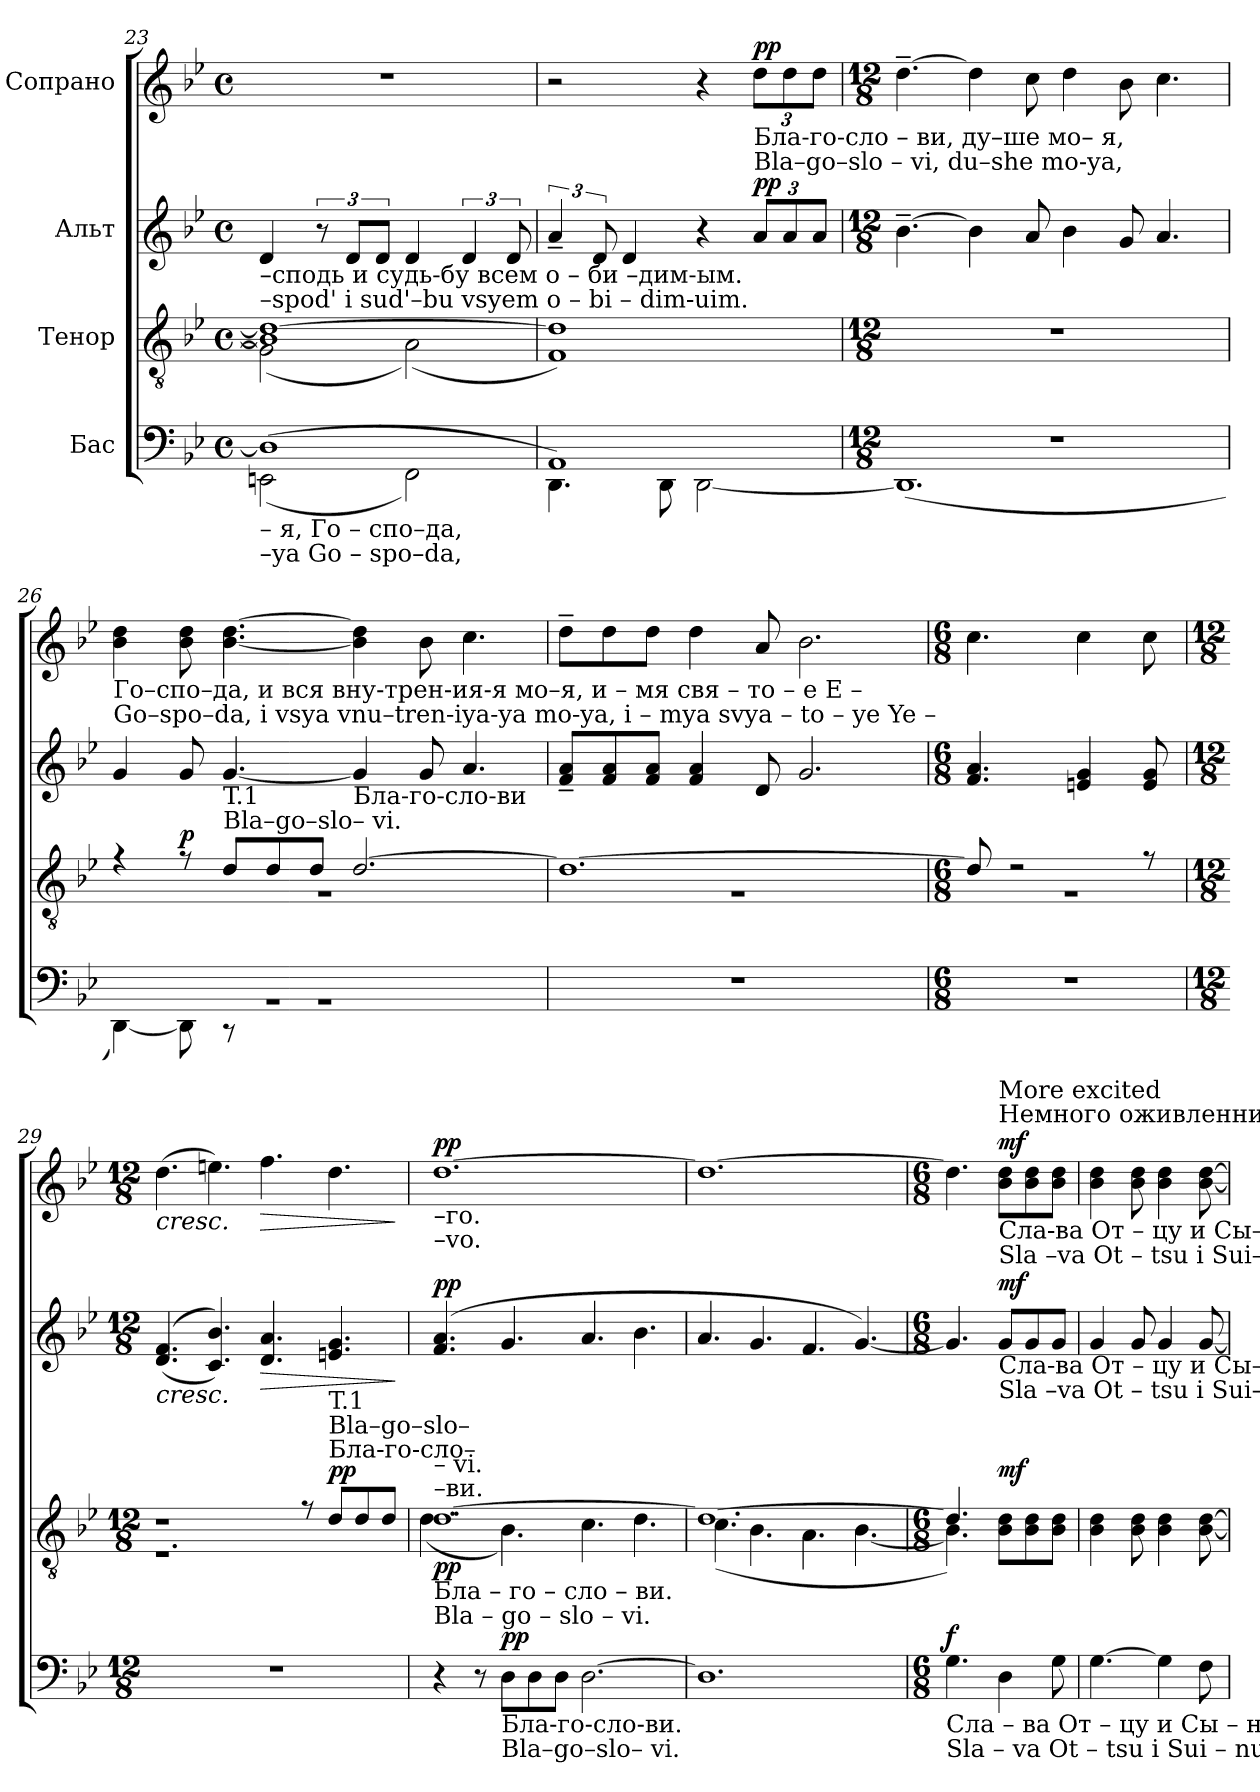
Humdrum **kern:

**kern	**dynam	**kern	**dynam	**kern	**dynam	**kern	**dynam
*part4	*part4	*part3	*part3	*part2	*part2	*part1	*part1
*staff4	*staff4	*staff3	*staff3	*staff2	*staff2	*staff1	*staff1
*I"Бас	*	*I"Тенор	*	*I"Альт	*	*I"Сопрано	*
!!LO:PB:g=z
*clefF4	*	*clefGv2	*	*clefG2	*	*clefG2	*
*k[b-e-]	*	*k[b-e-]	*	*k[b-e-]	*	*k[b-e-]	*
*M4/4	*	*M4/4	*	*M4/4	*	*M4/4	*
*met(c)	*	*met(c)	*	*met(c)	*	*met(c)	*
=23	=23	=23	=23	=23	=23	=23	=23
*^	*	*^	*	*	*	*	*
!	!	!	!	!	!	!LO:TX:b:t=–сподь         и судь-бу     всем   о  –  би –дим-ым.	!	!	!
!	!	!	!	!	!	!LO:TX:b:t=–spod'           i   sud'–bu   vsyem o  –  bi – dim-uim.	!	!	!
!LO:TX:b:t=– я,                                                                    Го          –          спо–да,	!	!	!	!	!	!	!	!	!
!LO:TX:b:t=–ya                                                                  Go           –         spo–da,	!	!	!	!	!	!	!	!	!
(1D]	(>2EEn\	.	1B-] 1d_	(2G\]	.	4d/	.	1r	.
.	.	.	.	.	.	12r	.	.	.
.	.	.	.	.	.	12d/L	.	.	.
.	.	.	.	.	.	12d/J	.	.	.
.	2FF\)	.	.	(2A\)	.	4d/	.	.	.
.	.	.	.	.	.	6d/	.	.	.
.	.	.	.	.	.	12d/	.	.	.
=24	=24	=24	=24	=24	=24	=24	=24	=24	=24
1AA)	4.DD\	.	1d]	1F)	.	6a~/	.	2r	.
.	.	.	.	.	.	12d/	.	.	.
.	.	.	.	.	.	4d/	.	.	.
.	8DD\	.	.	.	.	.	.	.	.
.	[2DD\	.	.	.	.	4r	.	4r	.
!	!	!	!	!	!	!	!	!LO:TX:b:t=Бла-го-сло     –     ви,                        ду–ше        мо– я,	!
!	!	!	!	!	!	!	!	!LO:TX:b:t=Bla–go–slo       –     vi,                        du–she       mo-ya,	!
!	!	!	!	!	!	!	!LO:DY:a	!	!LO:DY:a
.	.	.	.	.	.	12a/L	pp	12dd\L	pp
.	.	.	.	.	.	12a/	.	12dd\	.
.	.	.	.	.	.	12a/J	.	12dd\J	.
*	*	*	*v	*v	*	*	*	*	*
=25	=25	=25	=25	=25	=25	=25	=25	=25
*M12/8	*	*	*M12/8	*	*M12/8	*	*M12/8	*
1.r	(1.DD]	.	1.r	.	[4.b-~\	.	[4.dd~\	.
.	.	.	.	.	4b-\]	.	4dd\]	.
.	.	.	.	.	8a/	.	8cc\	.
.	.	.	.	.	4b-\	.	4dd\	.
.	.	.	.	.	8g/	.	8b-\	.
.	.	.	.	.	4.a/	.	4.cc\	.
!!LO:LB:g=z
=26	=26	=26	=26	=26	=26	=26	=26	=26
*	*	*	*^	*	*	*	*	*
!	!	!	!	!	!	!	!	!LO:TX:b:t=Го–спо–да,                        и    вся      вну-трен-ия-я   мо–я,                    и   –  мя   свя      –     то        –       е              Е  –	!
!	!	!	!	!	!	!	!	!LO:TX:b:t=Go–spo–da,                        i    vsya   vnu–tren-iya-ya  mo-ya,                  i   – mya  svya    –      to        –      ye           Ye –	!
1.rBB	[4DD\)	.	4r	1.r	.	4g/	.	4b-\ 4dd\	.
!	!	!	!	!	!LO:DY:a	!	!	!	!
.	8DD\]	.	8r	.	p	8g/	.	8b-\ 8dd\	.
!	!	!	!LO:TX:a:t=Bla–go–slo– vi.	!	!	!	!	!	!
!	!	!	!LO:TX:a:t=T.1	!	!	!	!	!	!
.	8r	.	8d/L	.	.	[4.g/	.	[4.b-\ [4.dd\	.
.	1rBB	.	8d/	.	.	.	.	.	.
.	.	.	8d/J	.	.	.	.	.	.
!	!	!	!LO:TX:a:t=Бла-го-сло-ви	!	!	!	!	!	!
.	.	.	[2.d/	.	.	4g/]	.	4b-\] 4dd\]	.
.	.	.	.	.	.	8g/	.	8b-\	.
.	.	.	.	.	.	4.a/	.	4.cc\	.
*v	*v	*	*	*	*	*	*	*	*
=27	=27	=27	=27	=27	=27	=27	=27	=27
1.r	.	1.d_	1.r	.	8f~/ 8a~/L	.	8dd~\L	.
.	.	.	.	.	8f/ 8a/	.	8dd\	.
.	.	.	.	.	8f/ 8a/J	.	8dd\J	.
.	.	.	.	.	4f/ 4a/	.	4dd\	.
.	.	.	.	.	8d/	.	8a/	.
.	.	.	.	.	2.g/	.	2.b-\	.
=28	=28	=28	=28	=28	=28	=28	=28	=28
*M6/8	*	*M6/8	*	*	*M6/8	*	*M6/8	*
2.r	.	8d/]	2.r	.	4.f/ 4.a/	.	4.cc\	.
.	.	2r	.	.	.	.	.	.
.	.	.	.	.	4en/ 4g/	.	4cc\	.
.	.	8r	.	.	8e/ 8g/	.	8cc\	.
=29	=29	=29	=29	=29	=29	=29	=29	=29
*M12/8	*	*M12/8	*	*	*M12/8	*	*M12/8	*
!	!	!	!	!	!	!LO:HP:b	!	!LO:HP:b
1.r	.	1r	1.r	.	(>(4.d/ 4.f/	<	(4.dd\	<
.	.	.	.	.	4.c/ 4.b-/))	.	4.een\)	.
!	!	!	!	!	!	!LO:HP:b	!	!LO:HP:b
.	.	.	.	.	4.d/ 4.a/	>	4.ff\	>
.	.	8r	.	.	.	.	.	.
!	!	!LO:TX:a:t=Бла-го-сло–	!	!	!	!	!	!
!	!	!LO:TX:a:t=Bla–go–slo–	!	!	!	!	!	!
!	!	!LO:TX:a:t=T.1	!	!	!	!	!	!
!	!	!	!	!LO:DY:a	!	!	!	!
.	.	8d/L	.	pp	4.en/ 4.g/	.	4.dd\	.
.	.	8d/	.	.	.	.	.	.
.	.	8d/J	.	.	.	.	.	.
*	*	*v	*v	*	*	*	*	*
.	.	.	.	.	[ ]	.	[ ]
!!LO:LB:g=z
=30	=30	=30	=30	=30	=30	=30	=30
*	*	*^	*	*	*	*	*
!	!	!	!	!	!	!	!LO:TX:b:t=–го.	!
!	!	!	!	!	!	!	!LO:TX:b:t=–vo.	!
!	!	!LO:TX:a:t=–ви.	!	!	!	!	!	!
!	!	!LO:TX:a:t=– vi.	!	!	!	!	!	!
!	!	!LO:TX:b:t=Бла         –         го –  сло  –  ви.	!	!	!	!	!	!
!	!	!LO:TX:b:t=Bla           –        go  –  slo   –   vi.	!	!	!	!	!	!
!	!	!	!	!LO:DY:b	!	!LO:DY:a	!	!LO:DY:a
4r	.	[1.d	(4.d\	pp	(>4.f/ 4.a/	pp	[1.dd	pp
8r	.	.	.	.	.	.	.	.
!LO:TX:b:t=Бла-го-сло-ви.	!	!	!	!	!	!	!	!
!LO:TX:b:t=Bla–go–slo– vi.	!	!	!	!	!	!	!	!
!	!LO:DY:a	!	!	!	!	!	!	!
8D\L	pp	.	4.B-\)	.	4.g/	.	.	.
8D\	.	.	.	.	.	.	.	.
8D\J	.	.	.	.	.	.	.	.
[2.D\	.	.	4.c\	.	4.a/	.	.	.
.	.	.	4.d\	.	4.b-\	.	.	.
=31	=31	=31	=31	=31	=31	=31	=31	=31
1.D]	.	1.d_	(4.c\	.	4.a/	.	1.dd_	.
.	.	.	4.B-\	.	4.g/	.	.	.
.	.	.	4.A\	.	4.f/	.	.	.
.	.	.	[4.B-\	.	[4.g/)	.	.	.
=32	=32	=32	=32	=32	=32	=32	=32	=32
*M6/8	*	*M6/8	*	*	*M6/8	*	*M6/8	*
!LO:TX:b:t=Сла  –  ва          От  – цу                      и        Сы         –       ну	!	!	!	!	!	!	!	!
!LO:TX:b:t=Sla    –  va          Ot   – tsu                      i        Sui         –       nu	!	!	!	!	!	!	!	!
!	!LO:DY:a	!	!	!	!	!	!	!
4.G\	f	4.d/]	4.B-\])	.	4.g/]	.	4.dd\]	.
*	*	*	*	*	*	*	*MM80	*
!	!	!	!	!	!	!	!LO:TX:a:t=Немного оживленние	!
!	!	!	!	!	!	!	!LO:TX:a:t=More excited	!
!	!	!	!	!	!	!	!LO:TX:b:t=Сла-ва От – цу    и     Сы– ну             и    Свя–то  –  му	!
!	!	!	!	!	!	!	!LO:TX:b:t=Sla –va Ot – tsu     i     Sui– nu              i    Svya–to  – mu	!
!	!	!	!	!	!LO:TX:b:t=Сла-ва  От – цу    и     Сы– ну             и   Свя–то  –  му	!	!	!
!	!	!	!	!	!LO:TX:b:t=Sla –va  Ot – tsu    i      Sui– nu             i   Svya–to  –  mu	!	!	!
!	!	!	!	!LO:DY:a	!	!LO:DY:a	!	!LO:DY:a
4D\	.	8B-\ 8d\L	8ryy	mf	8g/L	mf	8b-\ 8dd\L	mf
.	.	8B-\ 8d\	4ryy	.	8g/	.	8b-\ 8dd\	.
8G\	.	8B-\ 8d\J	.	.	8g/J	.	8b-\ 8dd\J	.
*	*	*v	*v	*	*	*	*	*
=33	=33	=33	=33	=33	=33	=33	=33
[4.G\	.	4B-\ 4d\	.	4g/	.	4b-\ 4dd\	.
.	.	8B-\ 8d\	.	8g/	.	8b-\ 8dd\	.
4G\]	.	4B-\ 4d\	.	4g/	.	4b-\ 4dd\	.
8F\	.	[8B-\ [8d\	.	[8g/	.	[8b-\ [8dd\	.
=	=	=	=	=	=	=	=
*-	*-	*-	*-	*-	*-	*-	*-
